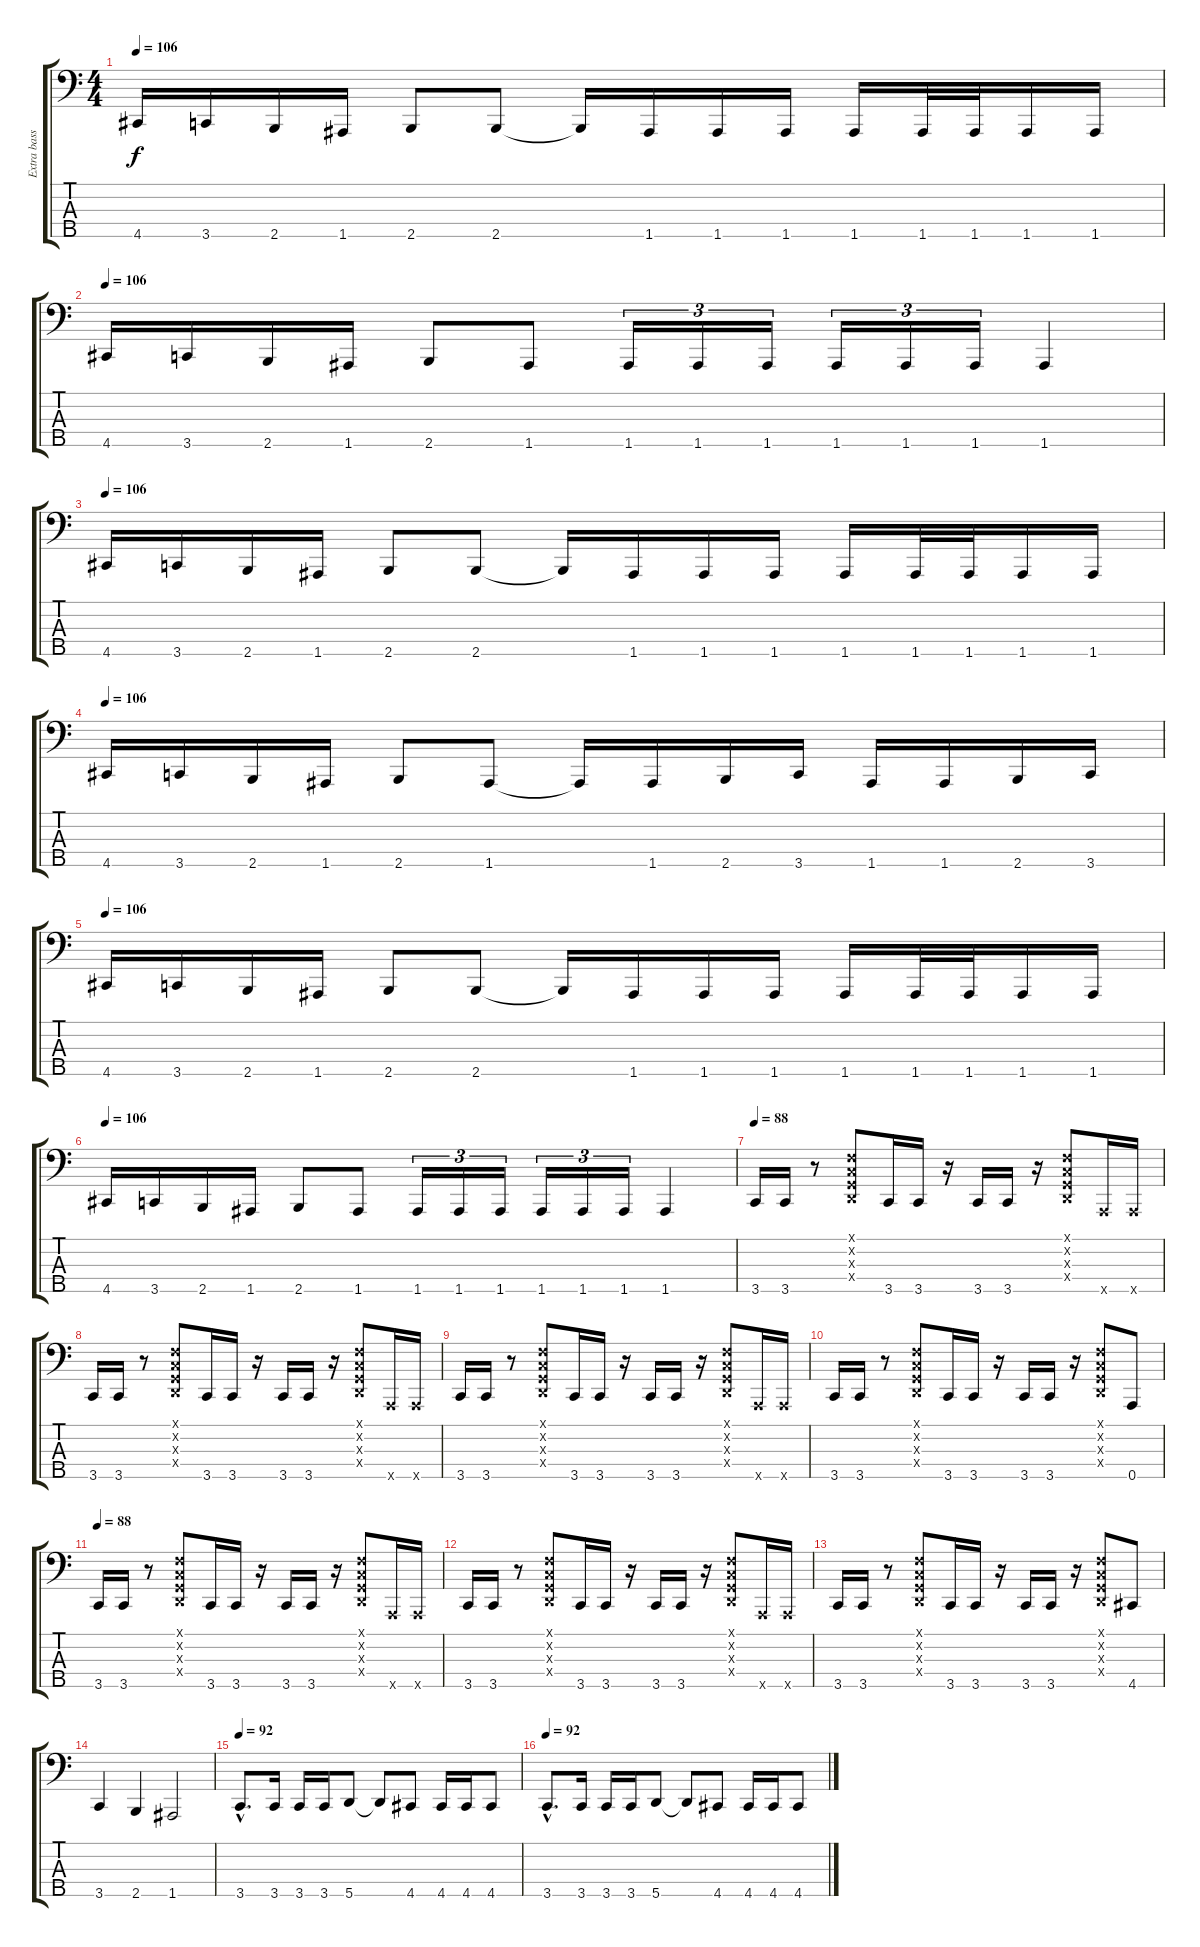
\track ("Extra bass" "Extra bass") {instrument electricbassfinger}
\staff {score tabs}
\tuning (F2 C2 G1 D1 A0) {hide}
\ts (4 4)
\tempo 106
\clef f4
\ks c
4.5.16{dy f} 3.5.16 2.5.16 1.5.16 2.5.8 2.5.8 2.5{t}.16 1.5.16 1.5.16 1.5.16 1.5.16 1.5.32 1.5.32 1.5.16 1.5.16 |
\tempo 106
4.5.16 3.5.16 2.5.16 1.5.16 2.5.8 1.5.8 1.5.16{tu (3 2)} 1.5.16{tu (3 2)} 1.5.16{tu (3 2)} 1.5.16{tu (3 2)} 1.5.16{tu (3 2)} 1.5.16{tu (3 2)} 1.5.4 |
\tempo 106
4.5.16 3.5.16 2.5.16 1.5.16 2.5.8 2.5.8 2.5{t}.16 1.5.16 1.5.16 1.5.16 1.5.16 1.5.32 1.5.32 1.5.16 1.5.16 |
\tempo 106
4.5.16 3.5.16 2.5.16 1.5.16 2.5.8 1.5.8 1.5{t}.16 1.5.16 2.5.16 3.5.16 1.5.16 1.5.16 2.5.16 3.5.16 |
\tempo 106
4.5.16 3.5.16 2.5.16 1.5.16 2.5.8 2.5.8 2.5{t}.16 1.5.16 1.5.16 1.5.16 1.5.16 1.5.32 1.5.32 1.5.16 1.5.16 |
\tempo 106
4.5.16 3.5.16 2.5.16 1.5.16 2.5.8 1.5.8 1.5.16{tu (3 2)} 1.5.16{tu (3 2)} 1.5.16{tu (3 2)} 1.5.16{tu (3 2)} 1.5.16{tu (3 2)} 1.5.16{tu (3 2)} 1.5.4 |
\tempo 88
3.5.16 3.5.16 r.8 (0.1{x} 0.2{x} 0.3{x} 0.4{x}).8 3.5.16 3.5.16 r.16 3.5.16 3.5.16 r.16 (0.1{x} 0.2{x} 0.3{x} 0.4{x}).8 0.5{x}.16 0.5{x}.16 |
3.5.16 3.5.16 r.8 (0.1{x} 0.2{x} 0.3{x} 0.4{x}).8 3.5.16 3.5.16 r.16 3.5.16 3.5.16 r.16 (0.1{x} 0.2{x} 0.3{x} 0.4{x}).8 0.5{x}.16 0.5{x}.16 |
3.5.16 3.5.16 r.8 (0.1{x} 0.2{x} 0.3{x} 0.4{x}).8 3.5.16 3.5.16 r.16 3.5.16 3.5.16 r.16 (0.1{x} 0.2{x} 0.3{x} 0.4{x}).8 0.5{x}.16 0.5{x}.16 |
3.5.16 3.5.16 r.8 (0.1{x} 0.2{x} 0.3{x} 0.4{x}).8 3.5.16 3.5.16 r.16 3.5.16 3.5.16 r.16 (0.1{x} 0.2{x} 0.3{x} 0.4{x}).8 0.5.8 |
\tempo 88
3.5.16 3.5.16 r.8 (0.1{x} 0.2{x} 0.3{x} 0.4{x}).8 3.5.16 3.5.16 r.16 3.5.16 3.5.16 r.16 (0.1{x} 0.2{x} 0.3{x} 0.4{x}).8 0.5{x}.16 0.5{x}.16 |
3.5.16 3.5.16 r.8 (0.1{x} 0.2{x} 0.3{x} 0.4{x}).8 3.5.16 3.5.16 r.16 3.5.16 3.5.16 r.16 (0.1{x} 0.2{x} 0.3{x} 0.4{x}).8 0.5{x}.16 0.5{x}.16 |
3.5.16 3.5.16 r.8 (0.1{x} 0.2{x} 0.3{x} 0.4{x}).8 3.5.16 3.5.16 r.16 3.5.16 3.5.16 r.16 (0.1{x} 0.2{x} 0.3{x} 0.4{x}).8 4.5.8 |
3.5.4 2.5.4 1.5.2 |
\tempo 92
3.5{hac}.8{d} 3.5.16 3.5.16 3.5.16 5.5.8 5.5{t}.8 4.5.8 4.5.16 4.5.16 4.5.8 |
\tempo 92
3.5{hac}.8{d} 3.5.16 3.5.16 3.5.16 5.5.8 5.5{t}.8 4.5.8 4.5.16 4.5.16 4.5.8
